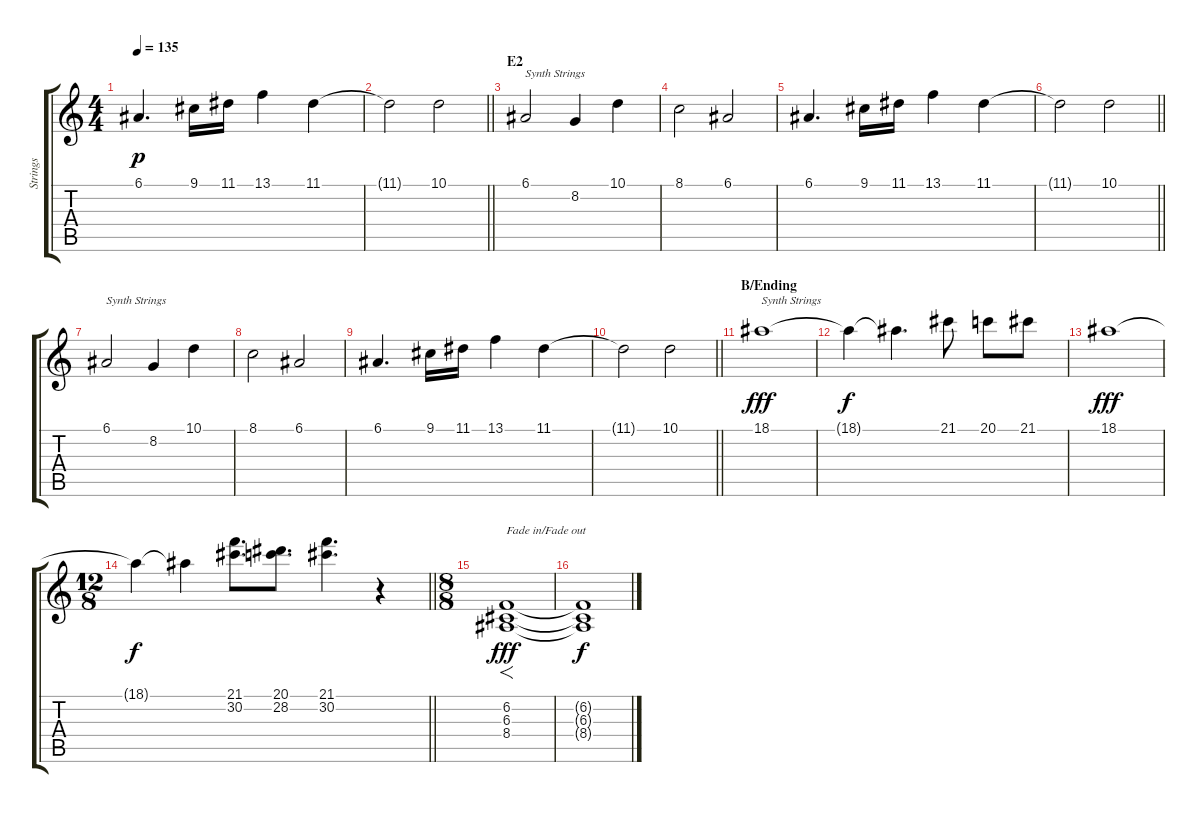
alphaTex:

\track ("Strings" "Strings") {instrument stringensemble1}
\staff {score tabs}
\tuning (E4 B3 G3 D3 A2 E2) {hide}
\ts (4 4)
\tempo 135
\clef g2
\ks c
6.1.4{d dy p} 9.1.16 11.1.16 13.1.4 11.1.4 |
\barLineRight lightlight
11.1{t}.2 10.1.2 |
\section ("" "E2")
6.1.2{txt "Synth Strings"} 8.2.4 10.1.4 |
8.1.2 6.1.2 |
6.1.4{d} 9.1.16 11.1.16 13.1.4 11.1.4 |
\barLineRight lightlight
11.1{t}.2 10.1.2 |
6.1.2{txt "Synth Strings"} 8.2.4 10.1.4 |
8.1.2 6.1.2 |
6.1.4{d} 9.1.16 11.1.16 13.1.4 11.1.4 |
\barLineRight lightlight
11.1{t}.2 10.1.2 |
\section ("" "B/Ending")
18.1.1{txt "Synth Strings" dy fff instrument synthstrings1} |
18.1{t}.4{dy f} 18.1{t}.4{d} 21.1.8 20.1.8 21.1.8 |
18.1.1{dy fff} |
\ts (12 8)
\barLineRight lightlight
18.1{t}.4{dy f} 18.1{t}.4 (21.1 30.2).8{d} (20.1 28.2).8{d} (21.1 30.2).4{d} r.4 |
\ts (8 8)
(6.2 6.3 8.4).1{f txt "Fade in/Fade out" dy fff} |
(6.2{t} 6.3{t} 8.4{t}).1{dy f}
